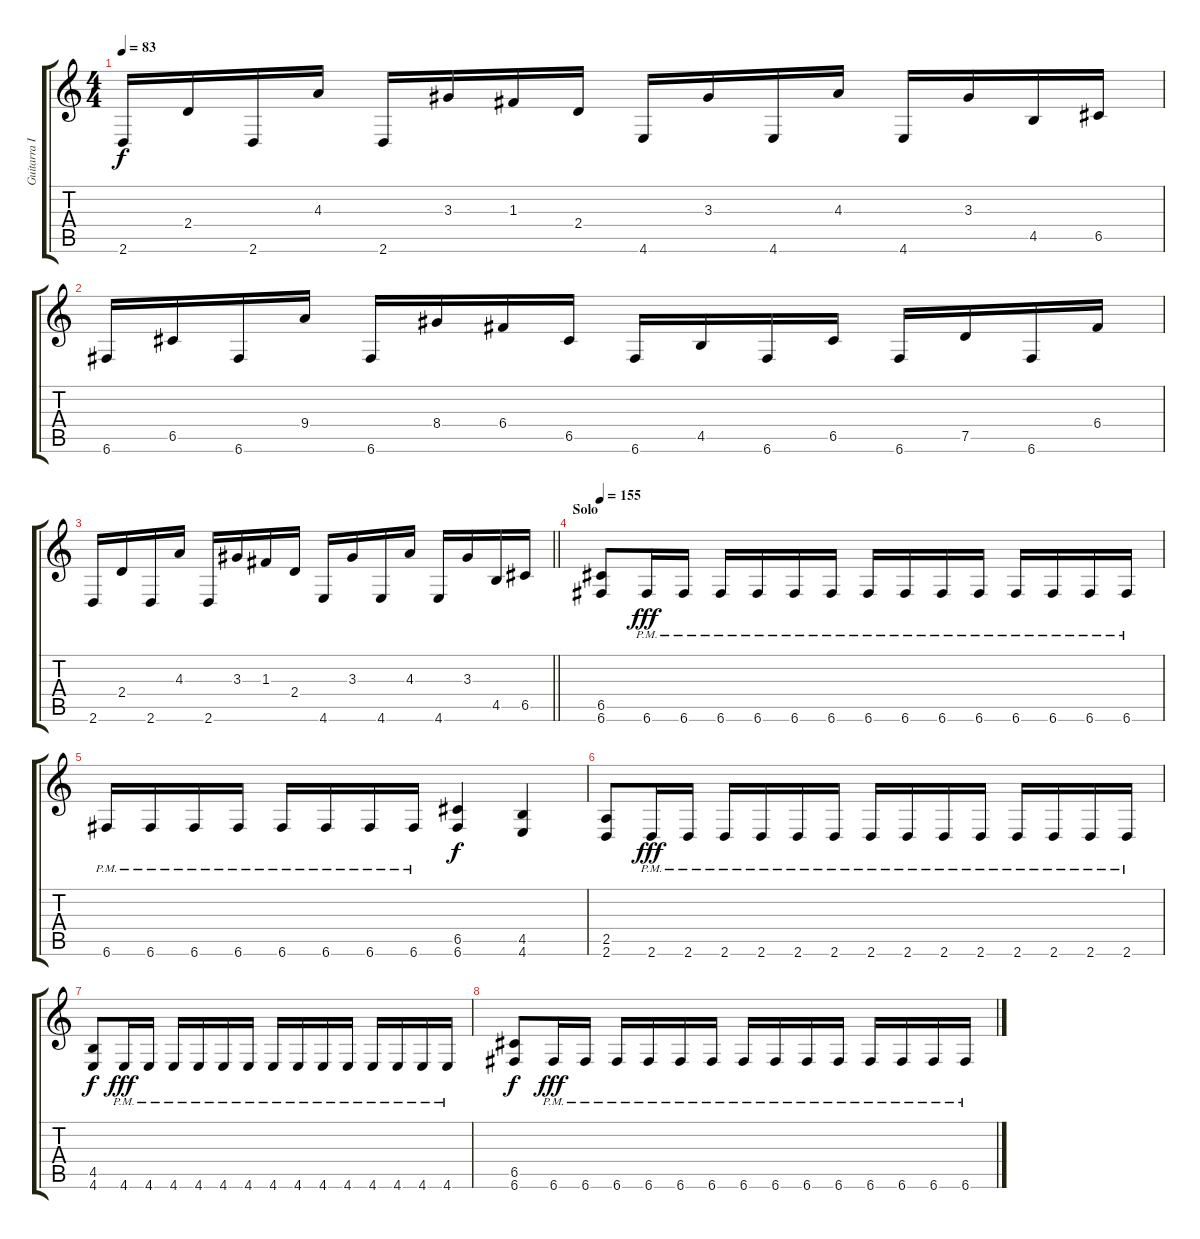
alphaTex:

\track ("Guitarra II" "Guitarra I") {instrument distortionguitar}
\staff {score tabs}
\tuning (D4 A3 F3 C3 G2 C2) {hide}
\ts (4 4)
\tempo 83
\clef g2
\ks c
2.6.16{dy f} 2.4.16 2.6.16 4.3.16 2.6.16 3.3.16 1.3.16 2.4.16 4.6.16 3.3.16 4.6.16 4.3.16 4.6.16 3.3.16 4.5.16 6.5.16 |
6.6.16 6.5.16 6.6.16 9.4.16 6.6.16 8.4.16 6.4.16 6.5.16 6.6.16 4.5.16 6.6.16 6.5.16 6.6.16 7.5.16 6.6.16 6.4.16 |
\barLineRight lightlight
2.6.16 2.4.16 2.6.16 4.3.16 2.6.16 3.3.16 1.3.16 2.4.16 4.6.16 3.3.16 4.6.16 4.3.16 4.6.16 3.3.16 4.5.16 6.5.16 |
\section ("" "Solo")
\tempo 150
\tempo 155
(6.5 6.6).8 6.6{pm}.16{dy fff} 6.6{pm}.16 6.6{pm}.16 6.6{pm}.16 6.6{pm}.16 6.6{pm}.16 6.6{pm}.16 6.6{pm}.16 6.6{pm}.16 6.6{pm}.16 6.6{pm}.16 6.6{pm}.16 6.6{pm}.16 6.6{pm}.16 |
6.6{pm}.16 6.6{pm}.16 6.6{pm}.16 6.6{pm}.16 6.6{pm}.16 6.6{pm}.16 6.6{pm}.16 6.6{pm}.16 (6.5 6.6).4{dy f} (4.5 4.6).4 |
(2.5 2.6).8 2.6{pm}.16{dy fff} 2.6{pm}.16 2.6{pm}.16 2.6{pm}.16 2.6{pm}.16 2.6{pm}.16 2.6{pm}.16 2.6{pm}.16 2.6{pm}.16 2.6{pm}.16 2.6{pm}.16 2.6{pm}.16 2.6{pm}.16 2.6{pm}.16 |
(4.5 4.6).8{dy f} 4.6{pm}.16{dy fff} 4.6{pm}.16 4.6{pm}.16 4.6{pm}.16 4.6{pm}.16 4.6{pm}.16 4.6{pm}.16 4.6{pm}.16 4.6{pm}.16 4.6{pm}.16 4.6{pm}.16 4.6{pm}.16 4.6{pm}.16 4.6{pm}.16 |
(6.5 6.6).8{dy f} 6.6{pm}.16{dy fff} 6.6{pm}.16 6.6{pm}.16 6.6{pm}.16 6.6{pm}.16 6.6{pm}.16 6.6{pm}.16 6.6{pm}.16 6.6{pm}.16 6.6{pm}.16 6.6{pm}.16 6.6{pm}.16 6.6{pm}.16 6.6{pm}.16
